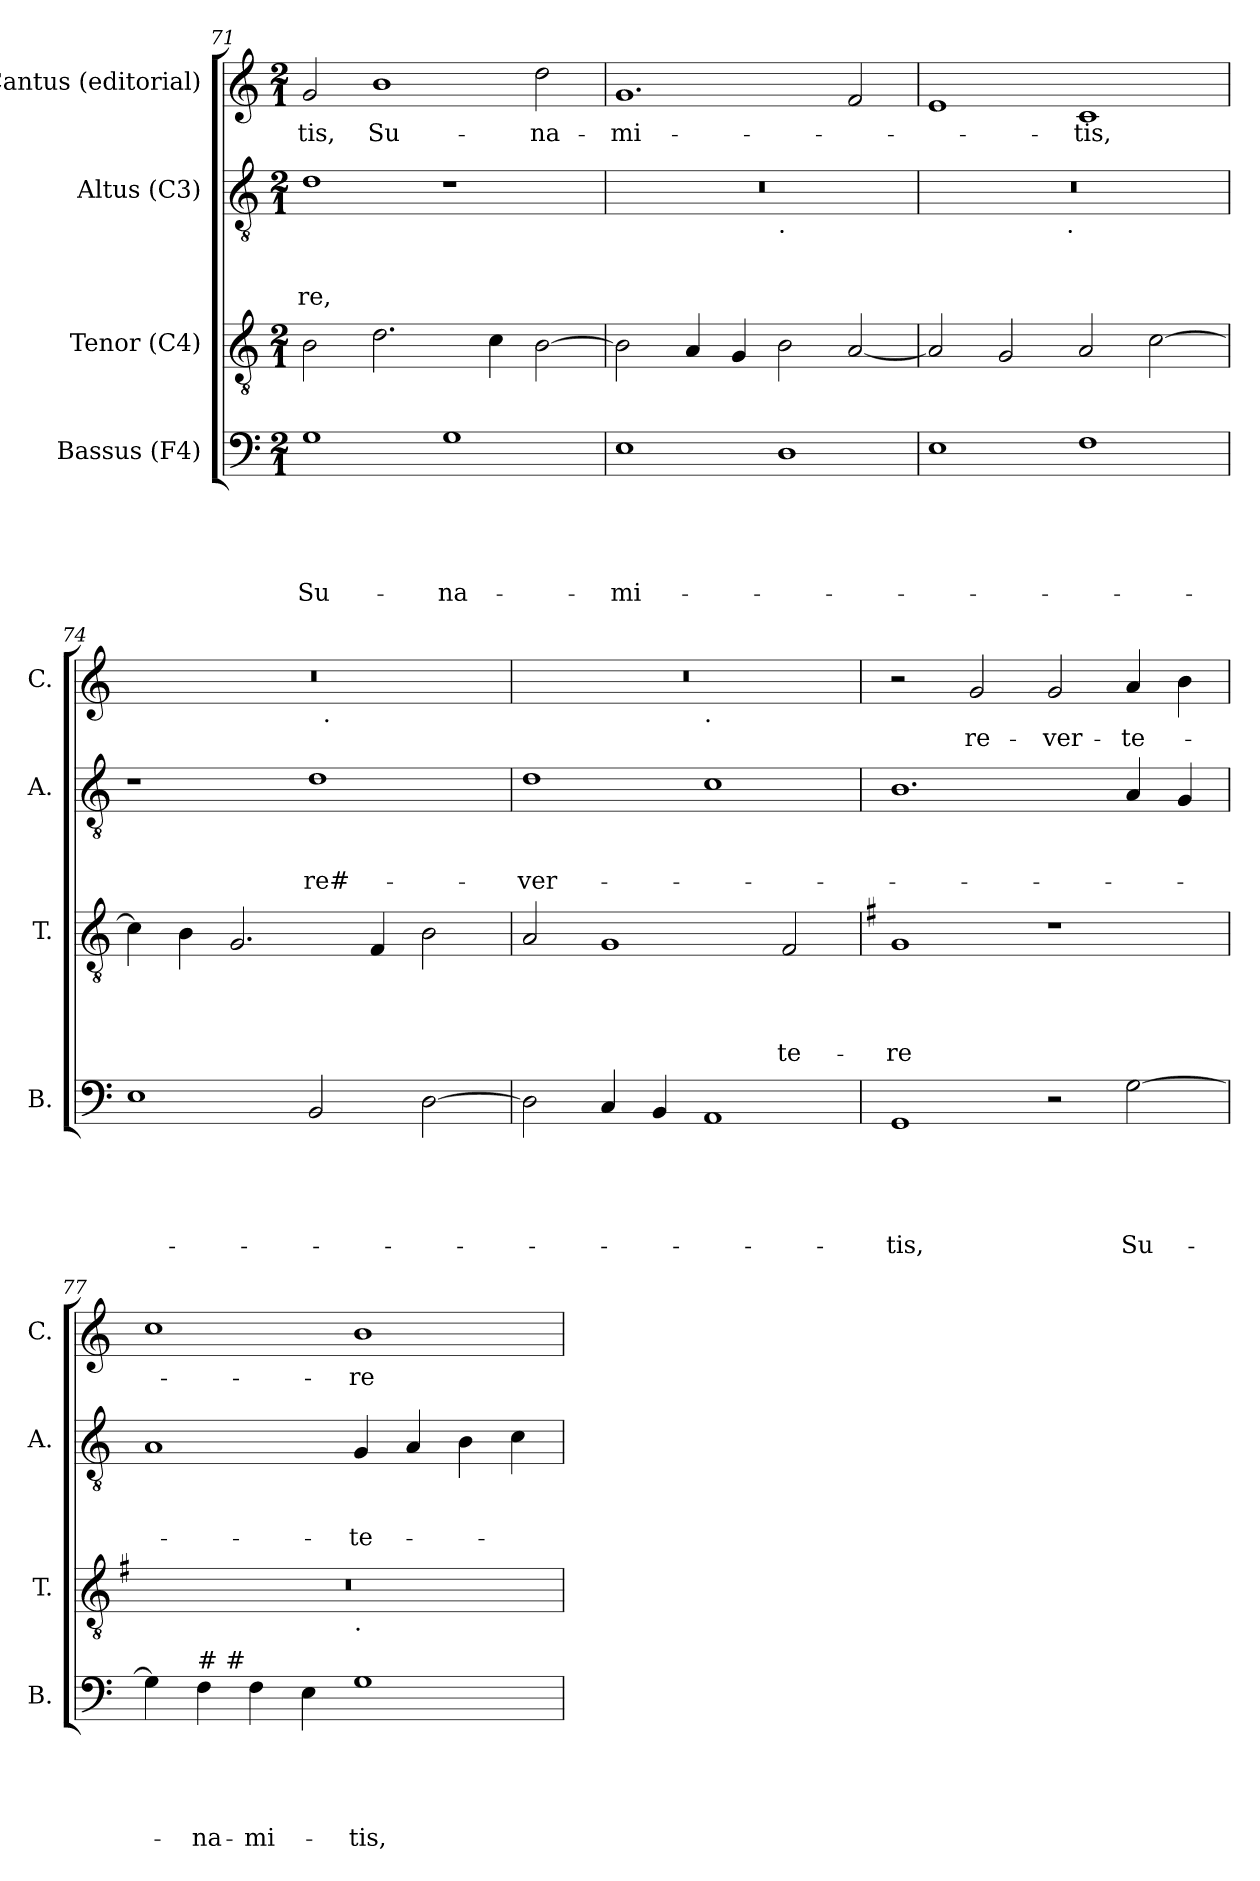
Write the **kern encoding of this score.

**kern	**text	**text	**text	**text	**text	**kern	**text	**text	**text	**text	**kern	**text	**text	**text	**kern	**text
*part4	*part4	*part4	*part4	*part4	*part4	*part3	*part3	*part3	*part3	*part3	*part2	*part2	*part2	*part2	*part1	*part1
*staff4	*staff4	*staff4	*staff4	*staff4	*staff4	*staff3	*staff3	*staff3	*staff3	*staff3	*staff2	*staff2	*staff2	*staff2	*staff1	*staff1
*I"Bassus (F4)	*	*	*	*	*	*I"Tenor (C4)	*	*	*	*	*I"Altus (C3)	*	*	*	*I"Cantus (editorial)	*
*I'B.	*	*	*	*	*	*I'T.	*	*	*	*	*I'A.	*	*	*	*I'C.	*
*clefF4	*	*	*	*	*	*clefGv2	*	*	*	*	*clefGv2	*	*	*	*clefG2	*
*k[]	*	*	*	*	*	*k[]	*	*	*	*	*k[]	*	*	*	*k[]	*
*C:	*	*	*	*	*	*C:	*	*	*	*	*C:	*	*	*	*C:	*
*M2/1	*	*	*	*	*	*M2/1	*	*	*	*	*M2/1	*	*	*	*M2/1	*
=71	=71	=71	=71	=71	=71	=71	=71	=71	=71	=71	=71	=71	=71	=71	=71	=71
!	!	!	!	!	!LO:LY:b	!	!	!	!	!	!	!	!	!LO:LY:b	!	!LO:LY:b
1G	.	.	.	.	Su-	2B\	.	.	.	.	1d	.	.	-re,	2g/	-tis,
!	!	!	!	!	!	!	!	!	!	!	!	!	!	!	!	!LO:LY:b
.	.	.	.	.	.	2.d\	.	.	.	.	.	.	.	.	1b	Su-
!	!	!	!	!	!LO:LY:b	!	!	!	!	!	!	!	!	!	!	!
1G	.	.	.	.	-na-	.	.	.	.	.	1r	.	.	.	.	.
.	.	.	.	.	.	4c\	.	.	.	.	.	.	.	.	.	.
!	!	!	!	!	!	!	!	!	!	!	!	!	!	!	!	!LO:LY:b
.	.	.	.	.	.	[>2B\	.	.	.	.	.	.	.	.	2dd\	-na-
=72	=72	=72	=72	=72	=72	=72	=72	=72	=72	=72	=72	=72	=72	=72	=72	=72
!	!	!	!	!	!LO:LY:b	!	!	!	!	!	!	!	!	!	!	!LO:LY:b
*	*	*	*	*	*	*	*	*	*	*	*^	*	*	*	*	*
1E	.	.	.	.	-mi-	2B\]	.	.	.	.	0r	1ryy	.	.	.	1.g	-mi-
.	.	.	.	.	.	4A/	.	.	.	.	.	.	.	.	.	.	.
.	.	.	.	.	.	4G/	.	.	.	.	.	.	.	.	.	.	.
!	!	!	!	!	!	!	!	!	!	!	!	!LO:TX:b:t=.	!	!	!	!	!
1D	.	.	.	.	.	2B\	.	.	.	.	.	1ryy	.	.	.	.	.
.	.	.	.	.	.	[<2A/	.	.	.	.	.	.	.	.	.	2f/	.
=73	=73	=73	=73	=73	=73	=73	=73	=73	=73	=73	=73	=73	=73	=73	=73	=73	=73
1E	.	.	.	.	.	2A/]	.	.	.	.	0r	2ryy	.	.	.	1e	.
.	.	.	.	.	.	2G/	.	.	.	.	.	4...ryy	.	.	.	.	.
!	!	!	!	!	!	!	!	!	!	!	!	!LO:TX:b:t=.	!	!	!	!	!
.	.	.	.	.	.	.	.	.	.	.	.	1ryy	.	.	.	.	.
!	!	!	!	!	!	!	!	!	!	!	!	!	!	!	!	!	!LO:LY:b
1F	.	.	.	.	.	2A/	.	.	.	.	.	.	.	.	.	1c	-tis,
.	.	.	.	.	.	[<2c\	.	.	.	.	.	.	.	.	.	.	.
.	.	.	.	.	.	.	.	.	.	.	.	32ryy	.	.	.	.	.
*	*	*	*	*	*	*	*	*	*	*	*v	*v	*	*	*	*	*
!!LO:LB:g=z
=74	=74	=74	=74	=74	=74	=74	=74	=74	=74	=74	=74	=74	=74	=74	=74	=74
*	*	*	*	*	*	*	*	*	*	*	*	*	*	*	*^	*
1E	.	.	.	.	.	4c\]	.	.	.	.	1r	.	.	.	0r	1ryy	.
.	.	.	.	.	.	4B\	.	.	.	.	.	.	.	.	.	.	.
.	.	.	.	.	.	2.G/	.	.	.	.	.	.	.	.	.	.	.
!	!	!	!	!	!	!	!	!	!	!	!	!	!	!LO:LY:b	!	!	!
2BB/	.	.	.	.	.	.	.	.	.	.	1d	.	.	re#-	.	32ryy	.
!	!	!	!	!	!	!	!	!	!	!	!	!	!	!	!	!LO:TX:b:t=.	!
.	.	.	.	.	.	.	.	.	.	.	.	.	.	.	.	2ryy	.
.	.	.	.	.	.	4F/	.	.	.	.	.	.	.	.	.	.	.
[>2D\	.	.	.	.	.	2B\	.	.	.	.	.	.	.	.	.	.	.
.	.	.	.	.	.	.	.	.	.	.	.	.	.	.	.	4...ryy	.
=75	=75	=75	=75	=75	=75	=75	=75	=75	=75	=75	=75	=75	=75	=75	=75	=75	=75
!	!	!	!	!	!	!	!	!	!	!	!	!	!	!LO:LY:b	!	!	!
2D\]	.	.	.	.	.	2A/	.	.	.	.	1d	.	.	-ver-	0r	1ryy	.
4C/	.	.	.	.	.	1G	.	.	.	.	.	.	.	.	.	.	.
4BB/	.	.	.	.	.	.	.	.	.	.	.	.	.	.	.	.	.
!	!	!	!	!	!	!	!	!	!	!	!	!	!	!	!	!LO:TX:b:t=.	!
1AA	.	.	.	.	.	.	.	.	.	.	1c	.	.	.	.	1ryy	.
!	!	!	!	!	!	!	!	!	!	!LO:LY:b	!	!	!	!	!	!	!
.	.	.	.	.	.	2F/	.	.	.	-te-	.	.	.	.	.	.	.
*	*	*	*	*	*	*	*	*	*	*	*	*	*	*	*v	*v	*
=76	=76	=76	=76	=76	=76	=76	=76	=76	=76	=76	=76	=76	=76	=76	=76	=76
*	*	*	*	*	*	*k[f#]	*	*	*	*	*	*	*	*	*	*
*	*	*	*	*	*	*G:	*	*	*	*	*	*	*	*	*	*
*	*	*	*	*	*	*	*	*	*	*	*	*	*	*	*^	*
!	!	!	!	!	!LO:LY:b	!	!	!	!	!LO:LY:b	!	!	!	!	!	!	!
*	*	*	*	*	*	*	*	*	*	*	*	*	*	*	*v	*v	*
1GG	.	.	.	.	-tis,	1G	.	.	.	-re	1.B	.	.	.	2r	.
!	!	!	!	!	!	!	!	!	!	!	!	!	!	!	!	!LO:LY:b
.	.	.	.	.	.	.	.	.	.	.	.	.	.	.	2g/	re-
!	!	!	!	!	!	!	!	!	!	!	!	!	!	!	!	!LO:LY:b
2r	.	.	.	.	.	1r	.	.	.	.	.	.	.	.	2g/	-ver-
!	!	!	!	!	!LO:LY:b	!	!	!	!	!	!	!	!	!	!	!LO:LY:b
[>2G\	.	.	.	.	Su-	.	.	.	.	.	4A/	.	.	.	4a/	-te-
.	.	.	.	.	.	.	.	.	.	.	4G/	.	.	.	4b\	.
=77	=77	=77	=77	=77	=77	=77	=77	=77	=77	=77	=77	=77	=77	=77	=77	=77
*	*	*	*	*	*	*^	*	*	*	*	*	*	*	*	*	*
4G\]	.	.	.	.	.	0r	1ryy	.	.	.	.	1A	.	.	.	1cc	.
!LO:TX:a:t=# #	!	!	!	!	!	!	!	!	!	!	!	!	!	!	!	!	!
!	!	!	!	!	!LO:LY:b	!	!	!	!	!	!	!	!	!	!	!	!
4F\	.	.	.	.	-na-	.	.	.	.	.	.	.	.	.	.	.	.
!	!	!	!	!	!LO:LY:b	!	!	!	!	!	!	!	!	!	!	!	!
4F\	.	.	.	.	-mi-	.	.	.	.	.	.	.	.	.	.	.	.
4E\	.	.	.	.	.	.	.	.	.	.	.	.	.	.	.	.	.
!	!	!	!	!	!	!	!LO:TX:b:t=.	!	!	!	!	!	!	!	!	!	!
!	!	!	!	!	!LO:LY:b	!	!	!	!	!	!	!	!	!	!LO:LY:b	!	!LO:LY:b
1G	.	.	.	.	-tis,	.	1ryy	.	.	.	.	4G/	.	.	-te-	1b	-re
.	.	.	.	.	.	.	.	.	.	.	.	4A/	.	.	.	.	.
.	.	.	.	.	.	.	.	.	.	.	.	4B\	.	.	.	.	.
.	.	.	.	.	.	.	.	.	.	.	.	4c\	.	.	.	.	.
*	*	*	*	*	*	*v	*v	*	*	*	*	*	*	*	*	*	*
=	=	=	=	=	=	=	=	=	=	=	=	=	=	=	=	=
*-	*-	*-	*-	*-	*-	*-	*-	*-	*-	*-	*-	*-	*-	*-	*-	*-
